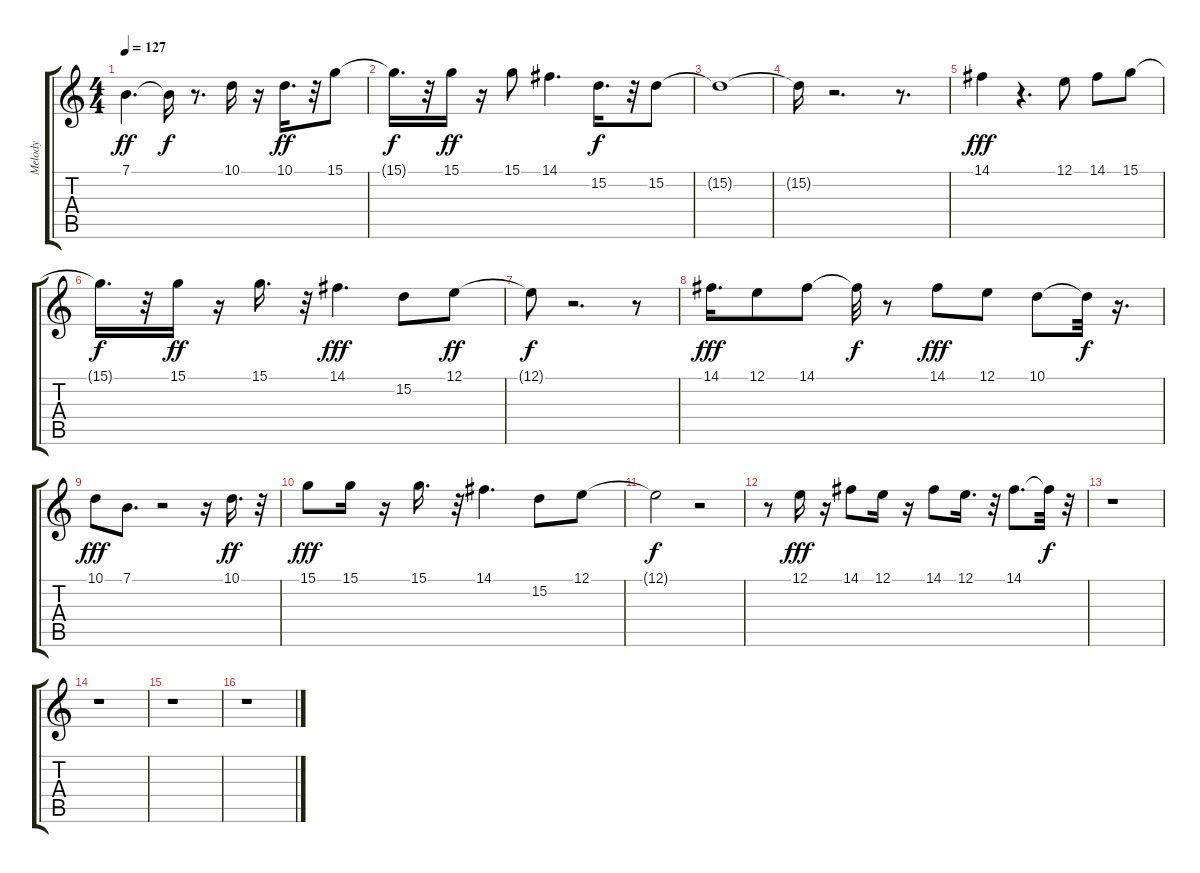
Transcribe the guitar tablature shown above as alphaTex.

\track ("Melody              " "Melody    ") {instrument tuba}
\staff {score tabs}
\tuning (E4 B3 G3 D3 A2 E2) {hide}
\ts (4 4)
\tempo 127
\clef g2
\ks c
7.1.4{d dy ff} 7.1{t}.16{dy f} r.8{d} 10.1.16 r.16 10.1.16{d dy ff} r.32 15.1.8 |
15.1{t}.16{d dy f} r.32 15.1.16{dy ff} r.16 15.1.8 14.1.4{d} 15.2.16{d dy f} r.32 15.2.8 |
15.2{t}.1 |
15.2{t}.16 r.2{d} r.8{d} |
14.1.4{dy fff} r.4{d} 12.1.8 14.1.8 15.1.8 |
15.1{t}.16{d dy f} r.32 15.1.16{dy ff} r.16 15.1.16{d} r.32 14.1.4{d dy fff} 15.2.8 12.1.8{dy ff} |
12.1{t}.8{dy f} r.2{d} r.8 |
14.1.16{d dy fff} 12.1.8 14.1.8 14.1{t}.32{dy f} r.8 14.1.8{dy fff} 12.1.8 10.1.8 10.1{t}.32{dy f} r.16{d} |
10.1.8{dy fff} 7.1.8{d} r.2 r.16 10.1.16{d dy ff} r.32 |
15.1.8{dy fff} 15.1.16 r.16 15.1.16{d} r.32 14.1.4{d} 15.2.8 12.1.8 |
12.1{t}.2{dy f} r.2 |
r.8 12.1.16{dy fff} r.16 14.1.8 12.1.16 r.16 14.1.8 12.1.16{d} r.32 14.1.8{d} 14.1{t}.32{dy f} r.32 |
r.1 |
r.1 |
r.1 |
r.1
